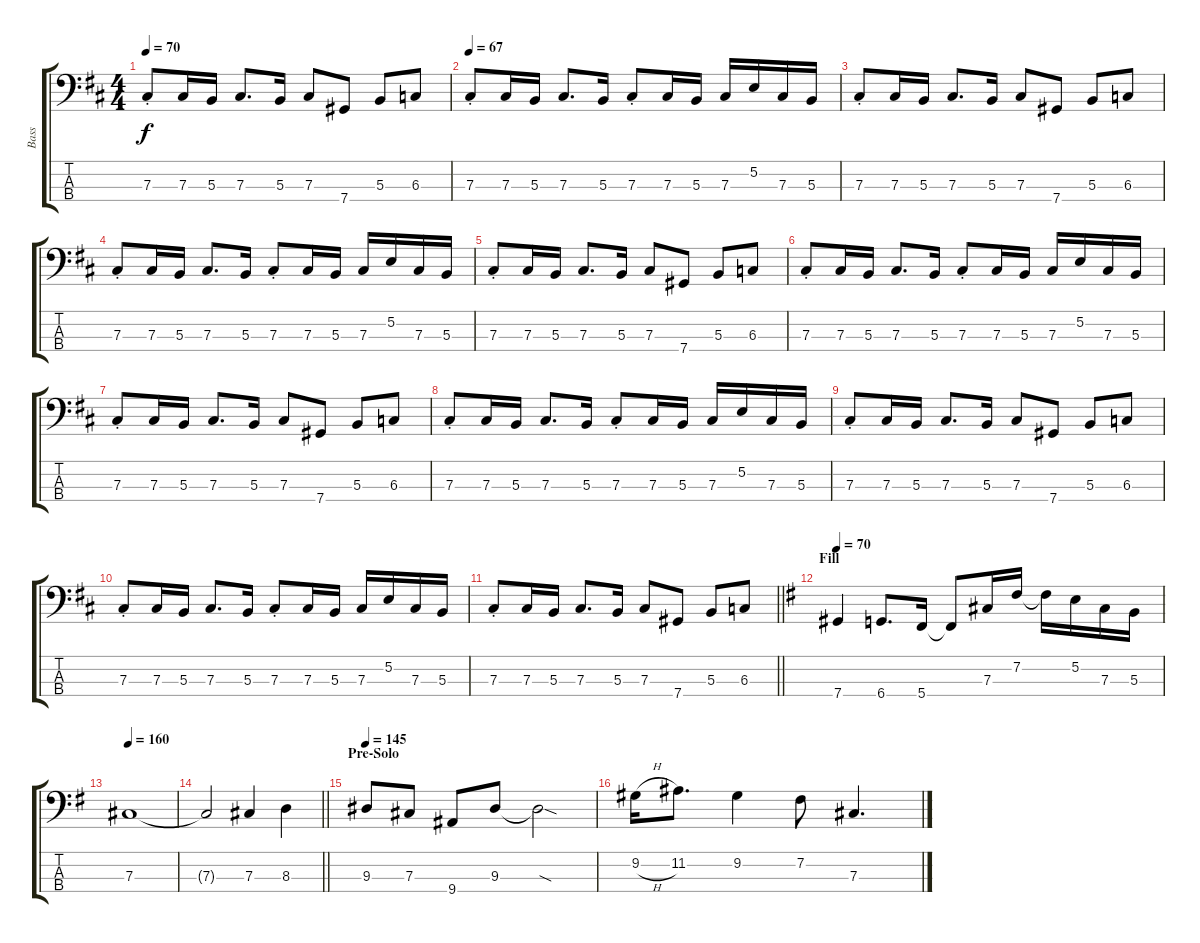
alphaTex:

\track ("Bass" "Bass") {instrument electricbassfinger}
\staff {score tabs}
\tuning (E2 B1 Gb1 Db1) {hide}
\ts (4 4)
\tempo 70
\clef f4
\ks d
7.3{st}.8{dy f} 7.3.16 5.3.16 7.3.8{d} 5.3.16 7.3.8 7.4.8 5.3.8 6.3.8 |
\tempo 67
7.3{st}.8 7.3.16 5.3.16 7.3.8{d} 5.3.16 7.3{st}.8 7.3.16 5.3.16 7.3.16 5.2.16 7.3.16 5.3.16 |
7.3{st}.8 7.3.16 5.3.16 7.3.8{d} 5.3.16 7.3.8 7.4.8 5.3.8 6.3.8 |
7.3{st}.8 7.3.16 5.3.16 7.3.8{d} 5.3.16 7.3{st}.8 7.3.16 5.3.16 7.3.16 5.2.16 7.3.16 5.3.16 |
7.3{st}.8 7.3.16 5.3.16 7.3.8{d} 5.3.16 7.3.8 7.4.8 5.3.8 6.3.8 |
7.3{st}.8 7.3.16 5.3.16 7.3.8{d} 5.3.16 7.3{st}.8 7.3.16 5.3.16 7.3.16 5.2.16 7.3.16 5.3.16 |
7.3{st}.8 7.3.16 5.3.16 7.3.8{d} 5.3.16 7.3.8 7.4.8 5.3.8 6.3.8 |
7.3{st}.8 7.3.16 5.3.16 7.3.8{d} 5.3.16 7.3{st}.8 7.3.16 5.3.16 7.3.16 5.2.16 7.3.16 5.3.16 |
7.3{st}.8 7.3.16 5.3.16 7.3.8{d} 5.3.16 7.3.8 7.4.8 5.3.8 6.3.8 |
7.3{st}.8 7.3.16 5.3.16 7.3.8{d} 5.3.16 7.3{st}.8 7.3.16 5.3.16 7.3.16 5.2.16 7.3.16 5.3.16 |
\barLineRight lightlight
7.3{st}.8 7.3.16 5.3.16 7.3.8{d} 5.3.16 7.3.8 7.4.8 5.3.8 6.3.8 |
\section ("" "Fill")
\tempo 70
\ks g
7.4.4 6.4.8{d} 5.4.16 5.4{t}.8 7.3.16 7.2.16 7.2{t}.16 5.2.16 7.3.16 5.3.16 |
\tempo 160
7.3.1 |
\barLineRight lightlight
7.3{t}.2 7.3.4 8.3.4 |
\section ("" "Pre-Solo")
\tempo 145
9.3.8 7.3.8 9.4.8 9.3.8 9.3{sod t}.2 |
9.2{h}.16 11.2.8{d} 9.2.4 7.2.8 7.3.4{d}
